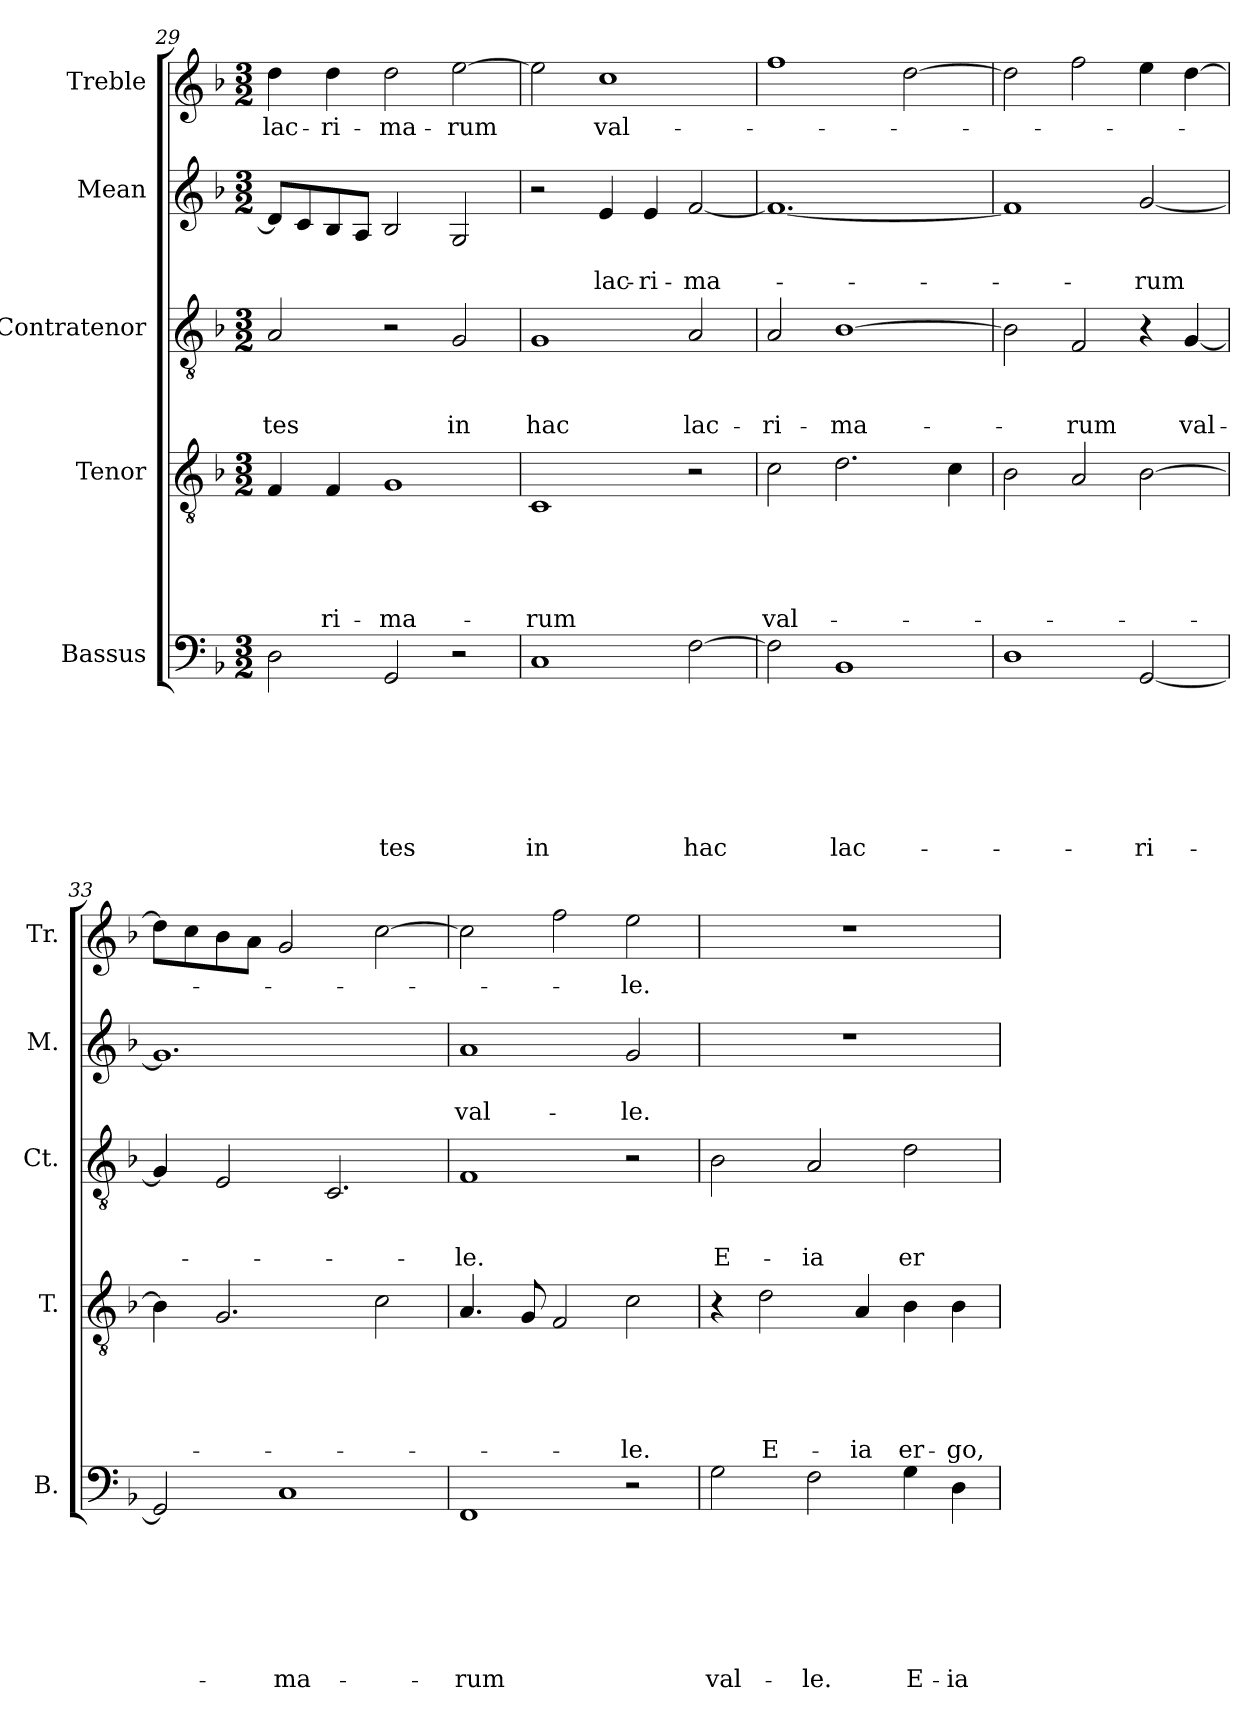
**kern	**text	**text	**text	**text	**text	**text	**text	**kern	**text	**text	**text	**text	**text	**kern	**text	**text	**text	**kern	**text	**text	**kern	**text
*part5	*part5	*part5	*part5	*part5	*part5	*part5	*part5	*part4	*part4	*part4	*part4	*part4	*part4	*part3	*part3	*part3	*part3	*part2	*part2	*part2	*part1	*part1
*staff5	*staff5	*staff5	*staff5	*staff5	*staff5	*staff5	*staff5	*staff4	*staff4	*staff4	*staff4	*staff4	*staff4	*staff3	*staff3	*staff3	*staff3	*staff2	*staff2	*staff2	*staff1	*staff1
*I"Bassus	*	*	*	*	*	*	*	*I"Tenor	*	*	*	*	*	*I"Contratenor	*	*	*	*I"Mean	*	*	*I"Treble	*
*I'B.	*	*	*	*	*	*	*	*I'T.	*	*	*	*	*	*I'Ct.	*	*	*	*I'M.	*	*	*I'Tr.	*
*clefF4	*	*	*	*	*	*	*	*clefGv2	*	*	*	*	*	*clefGv2	*	*	*	*clefG2	*	*	*clefG2	*
*k[b-]	*	*	*	*	*	*	*	*k[b-]	*	*	*	*	*	*k[b-]	*	*	*	*k[b-]	*	*	*k[b-]	*
*F:	*	*	*	*	*	*	*	*F:	*	*	*	*	*	*F:	*	*	*	*F:	*	*	*F:	*
*M3/2	*	*	*	*	*	*	*	*M3/2	*	*	*	*	*	*M3/2	*	*	*	*M3/2	*	*	*M3/2	*
=29	=29	=29	=29	=29	=29	=29	=29	=29	=29	=29	=29	=29	=29	=29	=29	=29	=29	=29	=29	=29	=29	=29
!	!	!	!	!	!	!	!	!	!	!	!	!	!	!	!	!	!LO:LY:b	!	!	!	!	!LO:LY:b
2D\	.	.	.	.	.	.	.	4F/	.	.	.	.	.	2A/	.	.	-tes	8d/L]	.	.	4dd\	lac-
.	.	.	.	.	.	.	.	.	.	.	.	.	.	.	.	.	.	8c/	.	.	.	.
!	!	!	!	!	!	!	!	!	!	!	!	!	!LO:LY:b	!	!	!	!	!	!	!	!	!LO:LY:b
.	.	.	.	.	.	.	.	4F/	.	.	.	.	-ri-	.	.	.	.	8B-/	.	.	4dd\	-ri-
.	.	.	.	.	.	.	.	.	.	.	.	.	.	.	.	.	.	8A/J	.	.	.	.
!	!	!	!	!	!	!	!LO:LY:b	!	!	!	!	!	!LO:LY:b	!	!	!	!	!	!	!	!	!LO:LY:b
2GG/	.	.	.	.	.	.	-tes	1G	.	.	.	.	-ma-	2r	.	.	.	2B-/	.	.	2dd\	-ma-
!	!	!	!	!	!	!	!	!	!	!	!	!	!	!	!	!	!LO:LY:b	!	!	!	!	!LO:LY:b
2r	.	.	.	.	.	.	.	.	.	.	.	.	.	2G/	.	.	in	2G/	.	.	[>2ee\	-rum
!!LO:PB:g=z
=30	=30	=30	=30	=30	=30	=30	=30	=30	=30	=30	=30	=30	=30	=30	=30	=30	=30	=30	=30	=30	=30	=30
!	!	!	!	!	!	!	!LO:LY:b	!	!	!	!	!	!LO:LY:b	!	!	!	!LO:LY:b	!	!	!	!	!
1C	.	.	.	.	.	.	in	1C	.	.	.	.	-rum	1G	.	.	hac	2r	.	.	2ee\]	.
!	!	!	!	!	!	!	!	!	!	!	!	!	!	!	!	!	!	!	!	!LO:LY:b	!	!LO:LY:b
.	.	.	.	.	.	.	.	.	.	.	.	.	.	.	.	.	.	4e/	.	lac-	1cc	val-
!	!	!	!	!	!	!	!	!	!	!	!	!	!	!	!	!	!	!	!	!LO:LY:b:rj	!	!
.	.	.	.	.	.	.	.	.	.	.	.	.	.	.	.	.	.	4e/	.	-ri-	.	.
!	!	!	!	!	!	!	!LO:LY:b	!	!	!	!	!	!	!	!	!	!LO:LY:b	!	!	!LO:LY:b	!	!
[>2F\	.	.	.	.	.	.	hac	2r	.	.	.	.	.	2A/	.	.	lac-	[<2f/	.	-ma-	.	.
=31	=31	=31	=31	=31	=31	=31	=31	=31	=31	=31	=31	=31	=31	=31	=31	=31	=31	=31	=31	=31	=31	=31
!	!	!	!	!	!	!	!	!	!	!	!	!	!LO:LY:b	!	!	!	!LO:LY:b	!	!	!	!	!
2F\]	.	.	.	.	.	.	.	2c\	.	.	.	.	val-	2A/	.	.	-ri-	1.f_	.	.	1ff	.
!	!	!	!	!	!	!	!LO:LY:b	!	!	!	!	!	!	!	!	!	!LO:LY:b	!	!	!	!	!
1BB-	.	.	.	.	.	.	lac-	2.d\	.	.	.	.	.	[>1B-	.	.	-ma-	.	.	.	.	.
.	.	.	.	.	.	.	.	.	.	.	.	.	.	.	.	.	.	.	.	.	[>2dd\	.
.	.	.	.	.	.	.	.	4c\	.	.	.	.	.	.	.	.	.	.	.	.	.	.
=32	=32	=32	=32	=32	=32	=32	=32	=32	=32	=32	=32	=32	=32	=32	=32	=32	=32	=32	=32	=32	=32	=32
1D	.	.	.	.	.	.	.	2B-\	.	.	.	.	.	2B-\]	.	.	.	1f]	.	.	2dd\]	.
!	!	!	!	!	!	!	!	!	!	!	!	!	!	!	!	!	!LO:LY:b	!	!	!	!	!
.	.	.	.	.	.	.	.	2A/	.	.	.	.	.	2F/	.	.	-rum	.	.	.	2ff\	.
!	!	!	!	!	!	!	!LO:LY:b	!	!	!	!	!	!	!	!	!	!	!	!	!LO:LY:b	!	!
[<2GG/	.	.	.	.	.	.	-ri-	[>2B-\	.	.	.	.	.	4r	.	.	.	[<2g/	.	-rum	4ee\	.
!	!	!	!	!	!	!	!	!	!	!	!	!	!	!	!	!	!LO:LY:b	!	!	!	!	!
.	.	.	.	.	.	.	.	.	.	.	.	.	.	[<4G/	.	.	val-	.	.	.	[>4dd\	.
=33	=33	=33	=33	=33	=33	=33	=33	=33	=33	=33	=33	=33	=33	=33	=33	=33	=33	=33	=33	=33	=33	=33
2GG/]	.	.	.	.	.	.	.	4B-\]	.	.	.	.	.	4G/]	.	.	.	1.g]	.	.	8dd\L]	.
.	.	.	.	.	.	.	.	.	.	.	.	.	.	.	.	.	.	.	.	.	8cc\	.
.	.	.	.	.	.	.	.	2.G/	.	.	.	.	.	2E/	.	.	.	.	.	.	8b-\	.
.	.	.	.	.	.	.	.	.	.	.	.	.	.	.	.	.	.	.	.	.	8a\J	.
!	!	!	!	!	!	!	!LO:LY:b	!	!	!	!	!	!	!	!	!	!	!	!	!	!	!
1C	.	.	.	.	.	.	-ma-	.	.	.	.	.	.	.	.	.	.	.	.	.	2g/	.
.	.	.	.	.	.	.	.	.	.	.	.	.	.	2.C/	.	.	.	.	.	.	.	.
.	.	.	.	.	.	.	.	2c\	.	.	.	.	.	.	.	.	.	.	.	.	[>2cc\	.
=34	=34	=34	=34	=34	=34	=34	=34	=34	=34	=34	=34	=34	=34	=34	=34	=34	=34	=34	=34	=34	=34	=34
!	!	!	!	!	!	!	!LO:LY:b	!	!	!	!	!	!	!	!	!	!LO:LY:b	!	!	!LO:LY:b	!	!
1FF	.	.	.	.	.	.	-rum	4.A/	.	.	.	.	.	1F	.	.	-le.	1a	.	val-	2cc\]	.
.	.	.	.	.	.	.	.	8G/	.	.	.	.	.	.	.	.	.	.	.	.	.	.
.	.	.	.	.	.	.	.	2F/	.	.	.	.	.	.	.	.	.	.	.	.	2ff\	.
!	!	!	!	!	!	!	!	!	!	!	!	!	!LO:LY:b	!	!	!	!	!	!	!LO:LY:b	!	!LO:LY:b
2r	.	.	.	.	.	.	.	2c\	.	.	.	.	-le.	2r	.	.	.	2g/	.	-le.	2ee\	-le.
=35	=35	=35	=35	=35	=35	=35	=35	=35	=35	=35	=35	=35	=35	=35	=35	=35	=35	=35	=35	=35	=35	=35
!	!	!	!	!	!	!	!LO:LY:b	!	!	!	!	!	!	!	!	!	!LO:LY:b	!LO:N:vis=1	!	!	!LO:N:vis=1	!
2G\	.	.	.	.	.	.	val-	4r	.	.	.	.	.	2B-\	.	.	E-	1.r	.	.	1.r	.
!	!	!	!	!	!	!	!	!	!	!	!	!	!LO:LY:b	!	!	!	!	!	!	!	!	!
.	.	.	.	.	.	.	.	2d\	.	.	.	.	E-	.	.	.	.	.	.	.	.	.
!	!	!	!	!	!	!	!LO:LY:b	!	!	!	!	!	!	!	!	!	!LO:LY:b	!	!	!	!	!
2F\	.	.	.	.	.	.	-le.	.	.	.	.	.	.	2A/	.	.	-ia	.	.	.	.	.
!	!	!	!	!	!	!	!	!	!	!	!	!	!LO:LY:b	!	!	!	!	!	!	!	!	!
.	.	.	.	.	.	.	.	4A/	.	.	.	.	-ia	.	.	.	.	.	.	.	.	.
!	!	!	!	!	!	!	!LO:LY:b	!	!	!	!	!	!LO:LY:b	!	!	!	!LO:LY:b	!	!	!	!	!
4G\	.	.	.	.	.	.	E-	4B-\	.	.	.	.	er-	2d\	.	.	er-	.	.	.	.	.
!	!	!	!	!	!	!	!LO:LY:b	!	!	!	!	!	!LO:LY:b	!	!	!	!	!	!	!	!	!
4D\	.	.	.	.	.	.	-ia	4B-\	.	.	.	.	-go,	.	.	.	.	.	.	.	.	.
=	=	=	=	=	=	=	=	=	=	=	=	=	=	=	=	=	=	=	=	=	=	=
*-	*-	*-	*-	*-	*-	*-	*-	*-	*-	*-	*-	*-	*-	*-	*-	*-	*-	*-	*-	*-	*-	*-
